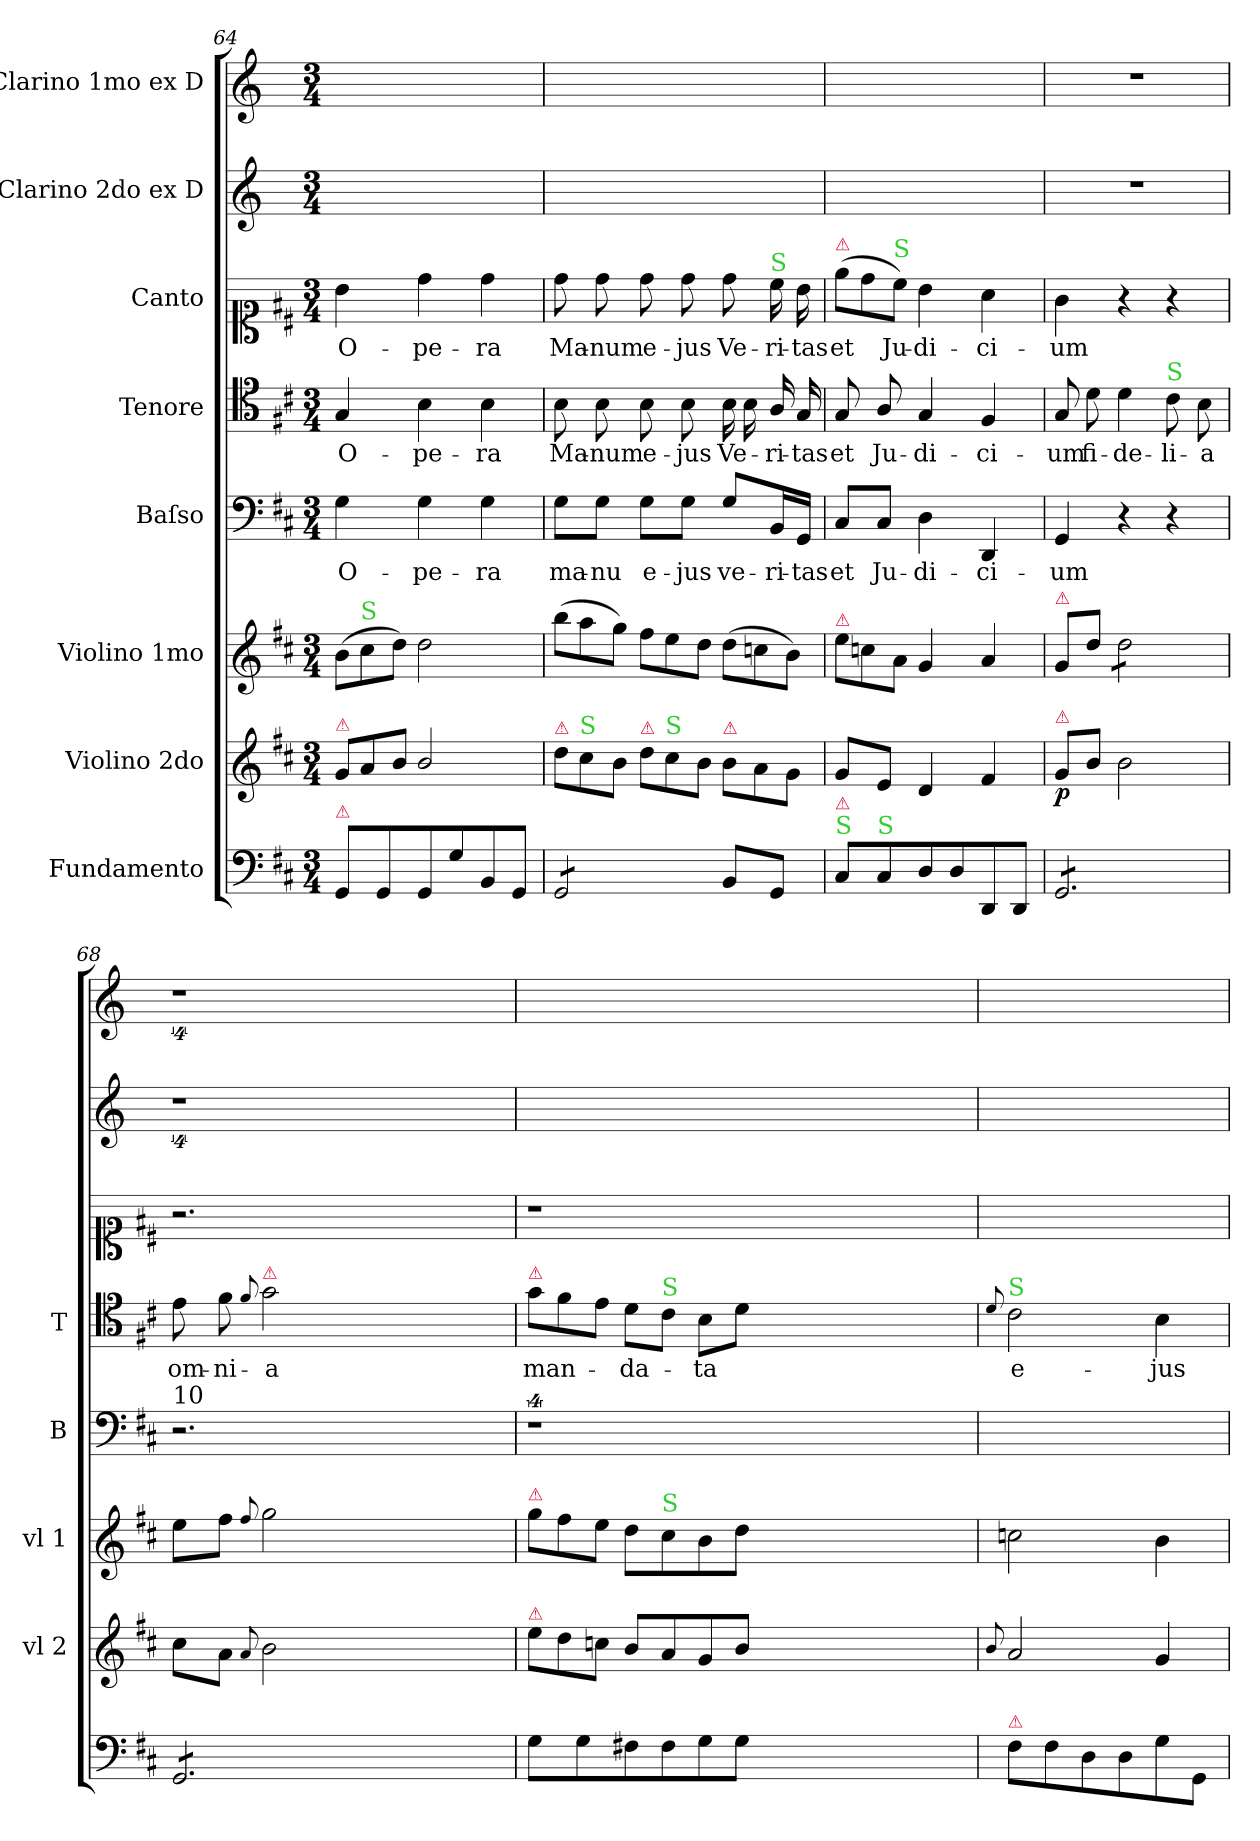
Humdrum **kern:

**kern	**kern	**dynam	**kern	**kern	**text	**kern	**text	**kern	**text	**kern	**kern
*part8	*part7	*part7	*part6	*part5	*part5	*part4	*part4	*part3	*part3	*part2	*part1
*staff8	*staff7	*staff7	*staff6	*staff5	*staff5	*staff4	*staff4	*staff3	*staff3	*staff2	*staff1
*I"Fundamento	*I"Violino 2do	*	*I"Violino 1mo	*I"Baſso	*	*I"Tenore	*	*I"Canto	*	*I"Clarino 2do ex D	*I"Clarino 1mo ex D
*	*I'vl 2	*	*I'vl 1	*I'B	*	*I'T	*	*	*	*	*
*clefF4	*clefG2	*	*clefG2	*clefF4	*	*clefC4	*	*clefC1	*	*clefG2	*clefG2
*	*	*	*	*	*	*	*	*	*	*ITrd-1c-2	*ITrd-1c-2
*k[f#c#]	*k[f#c#]	*	*k[f#c#]	*k[f#c#]	*	*k[f#c#]	*	*k[f#c#]	*	*k[f#c#]	*k[f#c#]
*D:	*D:	*	*D:	*D:	*	*D:	*	*D:	*	*D:	*D:
*M3/4	*M3/4	*	*M3/4	*M3/4	*	*M3/4	*	*M3/4	*	*M3/4	*M3/4
*	*Xtuplet	*	*Xtuplet	*	*	*	*	*	*	*	*
=64	=64	=64	=64	=64	=64	=64	=64	=64	=64	=64	=64
!	!LO:TX:a:color=crimson:t=⚠	!	!	!	!	!	!	!	!	!	!
!LO:TX:a:color=crimson:t=⚠	!	!	!	!	!	!	!	!	!	!	!
8GG/L	12g/L	.	(12b\L	4G\	O-	4G/	O-	4b\	O-	2.ryy	2.ryy
!	!	!	!LO:TX:a:color=limegreen:t=S	!	!	!	!	!	!	!	!
.	12a/	.	12cc#\	.	.	.	.	.	.	.	.
8GG/	.	.	.	.	.	.	.	.	.	.	.
.	12b/J	.	12dd\J)	.	.	.	.	.	.	.	.
8GG/	2b/	.	2dd\	4G\	-pe-	4B\	-pe-	4dd\	-pe-	.	.
8G\	.	.	.	.	.	.	.	.	.	.	.
8BB/	.	.	.	4G\	-ra	4B\	-ra	4dd\	-ra	.	.
8GG/J	.	.	.	.	.	.	.	.	.	.	.
=65	=65	=65	=65	=65	=65	=65	=65	=65	=65	=65	=65
!	!LO:TX:a:color=crimson:t=⚠	!	!	!	!	!	!	!	!	!	!
*tremolo	*	*	*	*	*	*	*	*	*	*	*
8GG/L	12dd\L	.	(12bb\L	8G\L	ma-	8B\	Ma-	8dd\	Ma-	2.ryy	2.ryy
!	!LO:TX:a:color=limegreen:t=S	!	!	!	!	!	!	!	!	!	!
.	12cc#\	.	12aa\	.	.	.	.	.	.	.	.
8GG/	.	.	.	8G\J	-nu	8B\	-num	8dd\	-num	.	.
.	12b\J	.	12gg\J)	.	.	.	.	.	.	.	.
!	!LO:TX:a:color=crimson:t=⚠	!	!	!	!	!	!	!	!	!	!
8GG/	12dd\L	.	12ff#\L	8G\L	e-	8B\	e-	8dd\	e-	.	.
!	!LO:TX:a:color=limegreen:t=S	!	!	!	!	!	!	!	!	!	!
.	12cc#\	.	12ee\	.	.	.	.	.	.	.	.
8GG/J	.	.	.	8G\J	-jus	8B\	-jus	8dd\	-jus	.	.
*Xtremolo	*	*	*	*	*	*	*	*	*	*	*
.	12b\J	.	12dd\J	.	.	.	.	.	.	.	.
!	!LO:TX:a:color=crimson:t=⚠	!	!	!	!	!	!	!	!	!	!
8BB/L	12b\L	.	(12dd\L	8G/L	ve-	16B\	Ve-	8dd\	Ve-	.	.
.	.	.	.	.	.	16B\	.	.	.	.	.
.	12a\	.	12ccn\	.	.	.	.	.	.	.	.
!	!	!	!	!	!	!	!	!LO:TX:a:color=limegreen:t=S	!	!	!
8GG/J	.	.	.	16BB/L	-ri-	16A/	-ri-	16cc#\	-ri-	.	.
.	12g\J	.	12b\J)	.	.	.	.	.	.	.	.
.	.	.	.	16GG/JJ	-tas	16G/	-tas	16b\	-tas	.	.
=66	=66	=66	=66	=66	=66	=66	=66	=66	=66	=66	=66
*	*	*	*	*	*	*	*	*Xtuplet	*	*	*
!	!	!	!	!	!	!	!	!LO:TX:a:color=crimson:t=⚠	!	!	!
!	!	!	!LO:TX:a:color=crimson:t=⚠	!	!	!	!	!	!	!	!
!LO:TX:a:color=limegreen:t=S	!	!	!	!	!	!	!	!	!	!	!
!LO:TX:a:color=crimson:t=⚠	!	!	!	!	!	!	!	!	!	!	!
8C#/L	8g/L	.	12ee\L	8C#/L	et	8G/	et	(12ee\L	et	2.ryy	2.ryy
.	.	.	12ccn\	.	.	.	.	12dd\	.	.	.
!LO:TX:a:color=limegreen:t=S	!	!	!	!	!	!	!	!	!	!	!
8C#/	8e/J	.	.	8C#/J	Ju-	8A/	Ju-	.	.	.	.
!	!	!	!	!	!	!	!	!LO:TX:a:color=limegreen:t=S	!	!	!
.	.	.	12a\J	.	.	.	.	12cc#\J)	Ju-	.	.
8D/	4d/	.	4g/	4D\	-di-	4G/	-di-	4b\	-di-	.	.
8D/	.	.	.	.	.	.	.	.	.	.	.
8DD/	4f#/	.	4a/	4DD/	-ci-	4F#/	-ci-	4a\	-ci-	.	.
8DD/J	.	.	.	.	.	.	.	.	.	.	.
=67	=67	=67	=67	=67	=67	=67	=67	=67	=67	=67	=67
!	!	!	!LO:TX:a:color=crimson:t=⚠	!	!	!	!	!	!	!	!
!	!LO:TX:a:color=crimson:t=⚠	!	!	!	!	!	!	!	!	!	!
*tremolo	*	*	*	*	*	*	*	*	*	*	*
8GG/L	8g/L	p	8g/L	4GG/	-um	8G/	-um	4g\	-um	2.r	2.r
8GG/	8b/J	.	8dd\J	.	.	8d\	fi-	.	.	.	.
*	*	*	*tremolo	*	*	*	*	*	*	*	*
8GG/	2b\	.	8dd\L	4r	.	4d\	-de-	4r	.	.	.
8GG/	.	.	8dd\	.	.	.	.	.	.	.	.
!	!	!	!	!	!	!LO:TX:a:color=limegreen:t=S	!	!	!	!	!
8GG/	.	.	8dd\	4r	.	8c#\	-li-	4r	.	.	.
8GG/J	.	.	8dd\J	.	.	8B\	-a	.	.	.	.
*	*	*	*Xtremolo	*	*	*	*	*	*	*	*
=68	=68	=68	=68	=68	=68	=68	=68	=68	=68	=68	=68
!	!	!	!	!LO:TX:a:t=10	!	!	!	!	!	!	!
8GG/L	8cc#\L	.	8ee\L	2.r	.	8e\	om-	2.r	.	4%9r	4%9r
8GG/	8a\J	.	8ff#\J	.	.	8f#\	-ni-	.	.	.	.
.	8qqa/	.	8qqff#/	.	.	8qqf#/	.	.	.	.	.
!	!	!	!	!	!	!LO:TX:a:color=crimson:t=⚠	!	!	!	!	!
8GG/	2b\	.	2gg\	.	.	2g\	-a	.	.	.	.
8GG/	.	.	.	.	.	.	.	.	.	.	.
8GG/	.	.	.	.	.	.	.	.	.	.	.
8GG/J	.	.	.	.	.	.	.	.	.	.	.
*Xtremolo	*	*	*	*	*	*	*	*	*	*	*
1.ryy	1.ryy	.	1.ryy	1.ryy	.	1.ryy	.	1.ryy	.	.	.
=69	=69	=69	=69	=69	=69	=69	=69	=69	=69	=69	=69
*	*	*	*	*	*	*Xtuplet	*	*	*	*	*
!	!	!	!	!	!	!LO:TX:a:color=crimson:t=⚠	!	!	!	!	!
!	!	!	!LO:TX:a:color=crimson:t=⚠	!	!	!	!	!	!	!	!
!	!LO:TX:a:color=crimson:t=⚠	!	!	!	!	!	!	!	!	!	!
8G\L	12ee\L	.	12gg\L	4%9r	.	12g\L	man-	4%9r	.	0ryy	0ryy
.	12dd\	.	12ff#\	.	.	12f#\	.	.	.	.	.
8G\	.	.	.	.	.	.	.	.	.	.	.
.	12ccn\J	.	12ee\J	.	.	12e\J	.	.	.	.	.
8F#X\	8b/L	.	8dd\L	.	.	8d\L	-da-	.	.	.	.
!	!	!	!	!	!	!LO:TX:a:color=limegreen:t=S	!	!	!	!	!
!	!	!	!LO:TX:a:color=limegreen:t=S	!	!	!	!	!	!	!	!
8F#\	8a/	.	8cc#\	.	.	8c#\J	.	.	.	.	.
8G\	8g/	.	8b\	.	.	8B\L	-ta	.	.	.	.
8G\J	8b/J	.	8dd\J	.	.	8d\J	.	.	.	.	.
1.ryy	1.ryy	.	1.ryy	.	.	1.ryy	.	.	.	.	.
.	.	.	.	.	.	.	.	.	.	4ryy	4ryy
=70	=70	=70	=70	=70	=70	=70	=70	=70	=70	=70	=70
.	8qqb/	.	.	.	.	8qqd/	.	.	.	.	.
!	!	!	!	!	!	!LO:TX:a:color=limegreen:t=S	!	!	!	!	!
!LO:TX:a:color=crimson:t=⚠	!	!	!	!	!	!	!	!	!	!	!
8F#\L	2a/	.	2ccn\	2.ryy	.	2c#\	e-	2.ryy	.	2.ryy	2.ryy
8F#\	.	.	.	.	.	.	.	.	.	.	.
8D\	.	.	.	.	.	.	.	.	.	.	.
8D\	.	.	.	.	.	.	.	.	.	.	.
8G\	4g/	.	4b\	.	.	4B\	-jus	.	.	.	.
8GG/J	.	.	.	.	.	.	.	.	.	.	.
=	=	=	=	=	=	=	=	=	=	=	=
*-	*-	*-	*-	*-	*-	*-	*-	*-	*-	*-	*-
